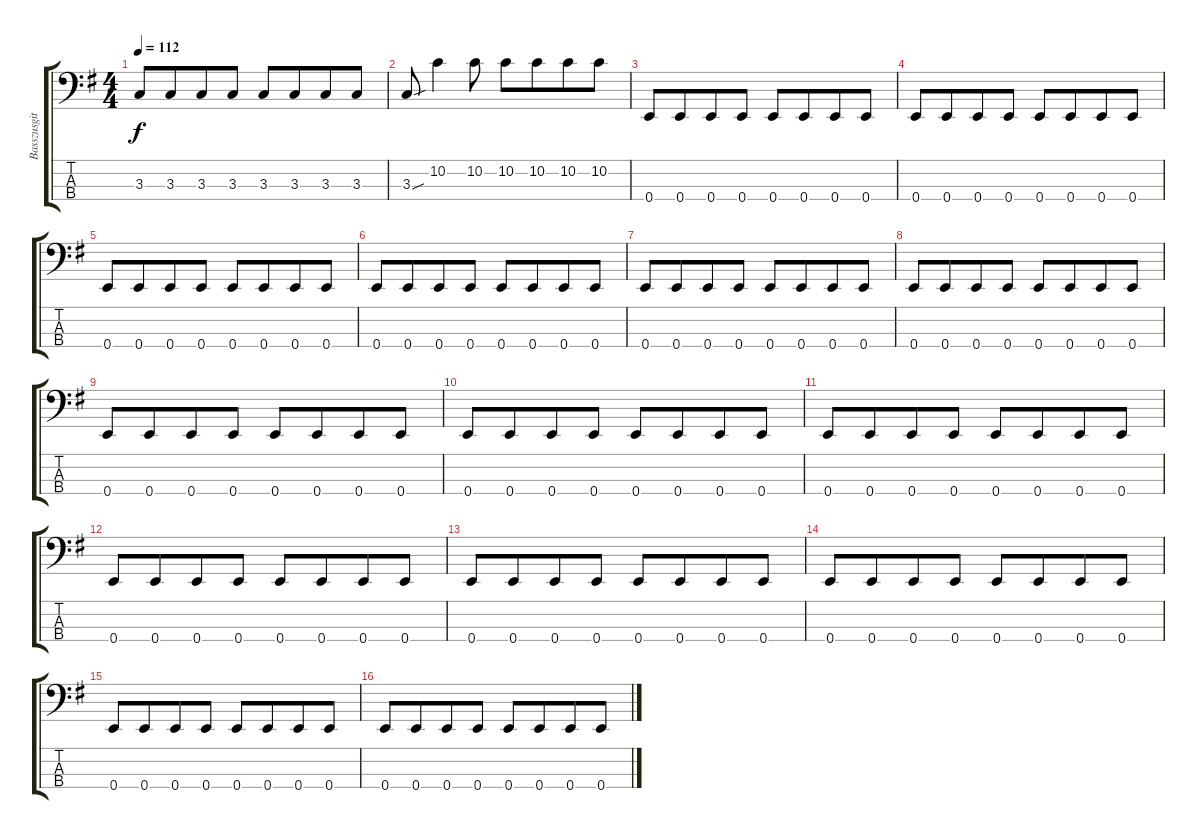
\track ("Basszusgitár (Roger Glover)" "Basszusgit") {instrument electricbassfinger}
\staff {score tabs}
\tuning (G2 D2 A1 E1) {hide}
\ts (4 4)
\tempo 112
\clef f4
\ks g
3.3.8{dy f} 3.3.8{beam merge} 3.3.8 3.3.8 3.3.8 3.3.8{beam merge} 3.3.8 3.3.8 |
3.3{sou}.8 10.2.4 10.2.8 10.2.8 10.2.8{beam merge} 10.2.8 10.2.8 |
0.4.8 0.4.8{beam merge} 0.4.8 0.4.8 0.4.8 0.4.8{beam merge} 0.4.8 0.4.8 |
0.4.8 0.4.8{beam merge} 0.4.8 0.4.8 0.4.8 0.4.8{beam merge} 0.4.8 0.4.8 |
0.4.8 0.4.8{beam merge} 0.4.8 0.4.8 0.4.8 0.4.8{beam merge} 0.4.8 0.4.8 |
0.4.8 0.4.8{beam merge} 0.4.8 0.4.8 0.4.8 0.4.8{beam merge} 0.4.8 0.4.8 |
0.4.8 0.4.8{beam merge} 0.4.8 0.4.8 0.4.8 0.4.8{beam merge} 0.4.8 0.4.8 |
0.4.8 0.4.8{beam merge} 0.4.8 0.4.8 0.4.8 0.4.8{beam merge} 0.4.8 0.4.8 |
0.4.8 0.4.8{beam merge} 0.4.8 0.4.8 0.4.8 0.4.8{beam merge} 0.4.8 0.4.8 |
0.4.8 0.4.8{beam merge} 0.4.8 0.4.8 0.4.8 0.4.8{beam merge} 0.4.8 0.4.8 |
0.4.8 0.4.8{beam merge} 0.4.8 0.4.8 0.4.8 0.4.8{beam merge} 0.4.8 0.4.8 |
0.4.8 0.4.8{beam merge} 0.4.8 0.4.8 0.4.8 0.4.8{beam merge} 0.4.8 0.4.8 |
0.4.8 0.4.8{beam merge} 0.4.8 0.4.8 0.4.8 0.4.8{beam merge} 0.4.8 0.4.8 |
0.4.8 0.4.8{beam merge} 0.4.8 0.4.8 0.4.8 0.4.8{beam merge} 0.4.8 0.4.8 |
0.4.8 0.4.8{beam merge} 0.4.8 0.4.8 0.4.8 0.4.8{beam merge} 0.4.8 0.4.8 |
0.4.8 0.4.8{beam merge} 0.4.8 0.4.8 0.4.8 0.4.8{beam merge} 0.4.8 0.4.8
